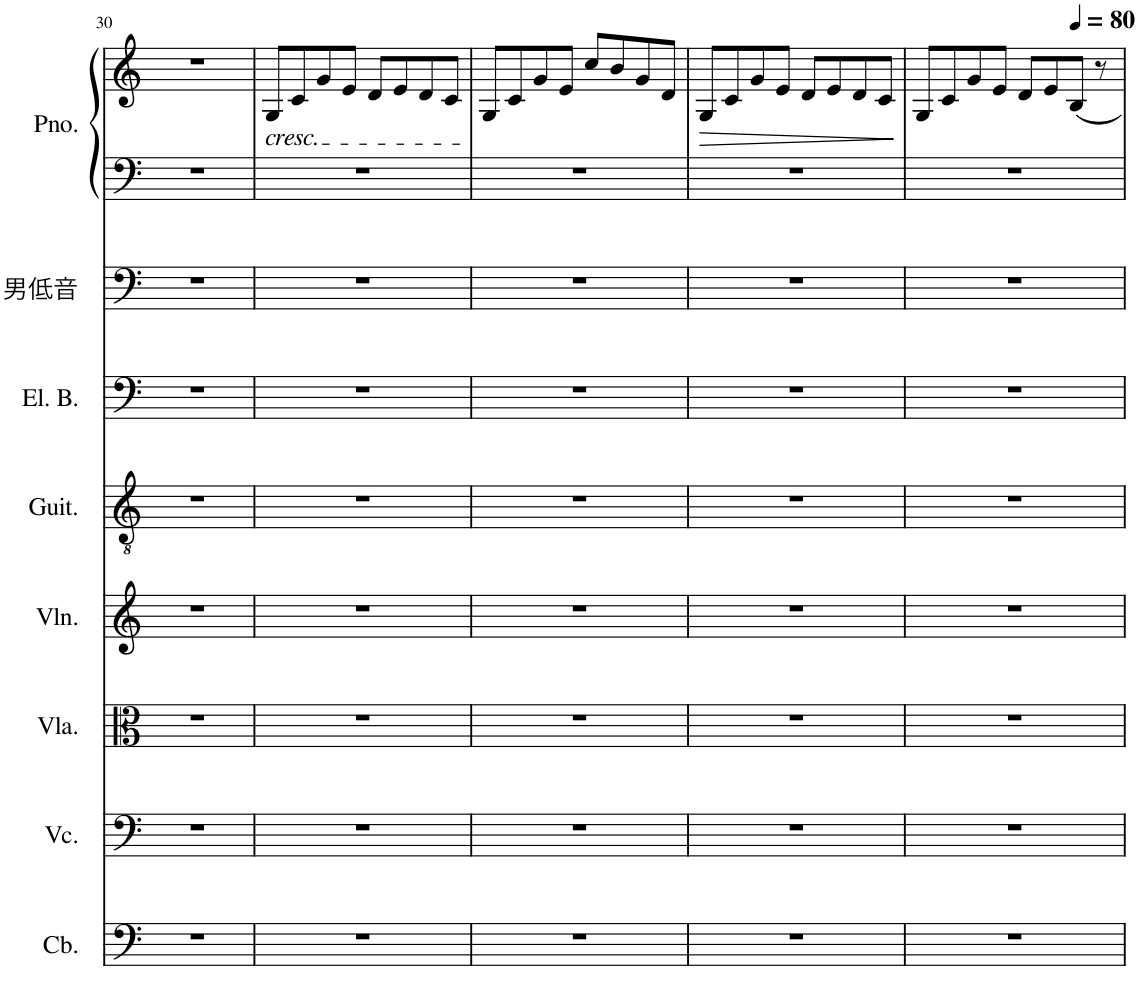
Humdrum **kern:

**kern	**kern	**kern	**kern	**kern	**kern	**kern	**kern	**kern	**dynam
*part8	*part7	*part6	*part5	*part4	*part3	*part2	*part1	*part1	*part1
*staff9	*staff8	*staff7	*staff6	*staff5	*staff4	*staff3	*staff2	*staff1	*staff1/2
*I"低音提琴	*I"大提琴	*I"中提琴	*I"小提琴	*I"原音吉他	*I"电贝斯	*I"原音贝斯	*I"钢琴	*	*
!!LO:PB:g=z
*clefF4	*clefF4	*clefC3	*clefG2	*clefGv2	*clefF4	*clefF4	*clefF4	*clefG2	*
*Trd7c12	*	*	*	*	*Trd7c12	*Trd7c12	*	*	*
*k[]	*k[]	*k[]	*k[]	*k[]	*k[]	*k[]	*k[]	*k[]	*
*M4/4	*M4/4	*M4/4	*M4/4	*M4/4	*M4/4	*M4/4	*M4/4	*M4/4	*
=30	=30	=30	=30	=30	=30	=30	=30	=30	=30
1r	1r	1r	1r	1r	1r	1r	1r	1r	.
=31	=31	=31	=31	=31	=31	=31	=31	=31	=31
!	!	!	!	!	!	!	!	!LO:TX:b:i:t=cresc.	!
1r	1r	1r	1r	1r	1r	1r	1r	8G/L	.
.	.	.	.	.	.	.	.	8c/	.
.	.	.	.	.	.	.	.	8g/	.
.	.	.	.	.	.	.	.	8e/J	.
.	.	.	.	.	.	.	.	8d/L	.
.	.	.	.	.	.	.	.	8e/	.
.	.	.	.	.	.	.	.	8d/	.
.	.	.	.	.	.	.	.	8c/J	.
=32	=32	=32	=32	=32	=32	=32	=32	=32	=32
1r	1r	1r	1r	1r	1r	1r	1r	8G/L	.
.	.	.	.	.	.	.	.	8c/	.
.	.	.	.	.	.	.	.	8g/	.
.	.	.	.	.	.	.	.	8e/J	.
.	.	.	.	.	.	.	.	8cc/L	.
.	.	.	.	.	.	.	.	8b/	.
.	.	.	.	.	.	.	.	8g/	.
.	.	.	.	.	.	.	.	8d/J	.
=33	=33	=33	=33	=33	=33	=33	=33	=33	=33
!	!	!	!	!	!	!	!	!	!LO:HP:b
1r	1r	1r	1r	1r	1r	1r	1r	8G/L	>
.	.	.	.	.	.	.	.	8c/	.
.	.	.	.	.	.	.	.	8g/	.
.	.	.	.	.	.	.	.	8e/J	.
.	.	.	.	.	.	.	.	8d/L	.
.	.	.	.	.	.	.	.	8e/	.
.	.	.	.	.	.	.	.	8d/	.
.	.	.	.	.	.	.	.	8c/J	.
.	.	.	.	.	.	.	.	.	]
=34	=34	=34	=34	=34	=34	=34	=34	=34	=34
1r	1r	1r	1r	1r	1r	1r	1r	8G/L	.
.	.	.	.	.	.	.	.	8c/	.
.	.	.	.	.	.	.	.	8g/	.
.	.	.	.	.	.	.	.	8e/J	.
.	.	.	.	.	.	.	.	8d/L	.
.	.	.	.	.	.	.	.	8e/	.
*	*	*	*	*	*	*	*	*MM80	*
.	.	.	.	.	.	.	.	8B/J	.
.	.	.	.	.	.	.	.	8r	.
=	=	=	=	=	=	=	=	=	=
*-	*-	*-	*-	*-	*-	*-	*-	*-	*-
